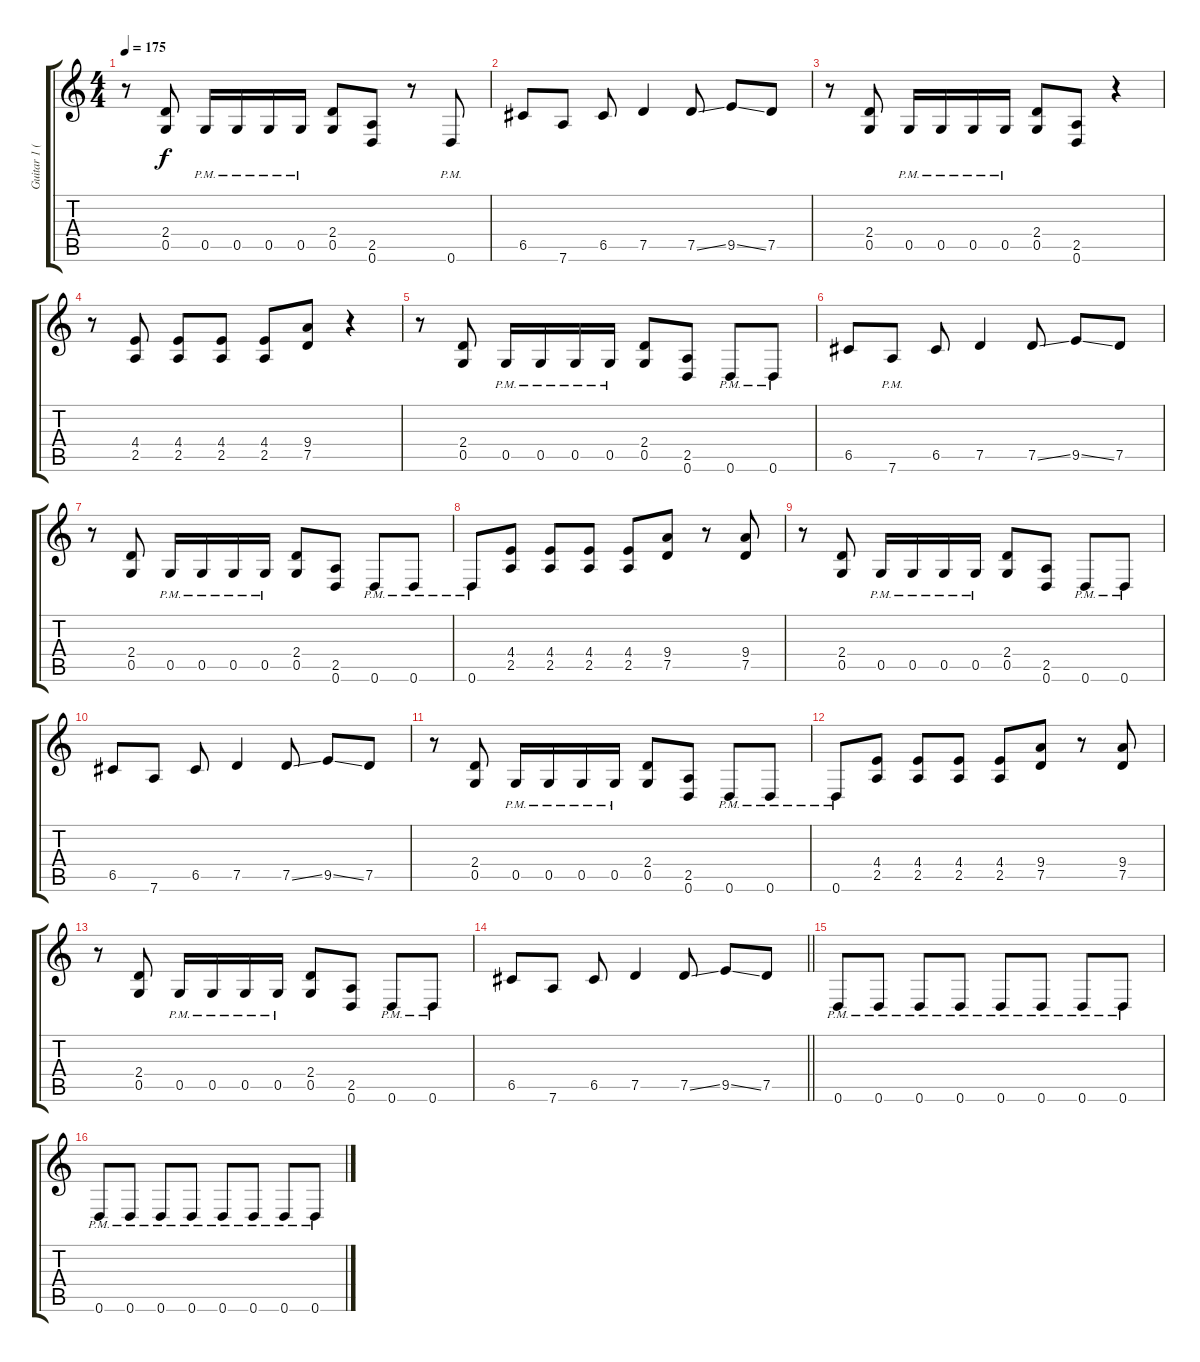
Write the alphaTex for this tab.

\track ("Guitar 1 (Rhythm)" "Guitar 1 (") {instrument distortionguitar}
\staff {score tabs}
\tuning (D4 A3 F3 C3 G2 D2) {hide}
\ts (4 4)
\tempo 175
\clef g2
\ks c
r.8{dy f} (2.4 0.5).8 0.5{pm}.16 0.5{pm}.16 0.5{pm}.16 0.5{pm}.16 (2.4 0.5).8 (2.5 0.6).8 r.8 0.6{pm}.8 |
6.5.8 7.6.8 6.5.8 7.5.4 7.5{ss}.8 9.5{ss}.8 7.5.8 |
r.8 (2.4 0.5).8 0.5{pm}.16 0.5{pm}.16 0.5{pm}.16 0.5{pm}.16 (2.4 0.5).8 (2.5 0.6).8 r.4 |
r.8 (4.4 2.5).8 (4.4 2.5).8 (4.4 2.5).8 (4.4 2.5).8 (9.4 7.5).8 r.4 |
r.8 (2.4 0.5).8 0.5{pm}.16 0.5{pm}.16 0.5{pm}.16 0.5{pm}.16 (2.4 0.5).8 (2.5 0.6).8 0.6{pm}.8 0.6{pm}.8 |
6.5.8 7.6{pm}.8 6.5.8 7.5.4 7.5{ss}.8 9.5{ss}.8 7.5.8 |
r.8 (2.4 0.5).8{volume 14 balance 1} 0.5{pm}.16 0.5{pm}.16 0.5{pm}.16 0.5{pm}.16 (2.4 0.5).8 (2.5 0.6).8 0.6{pm}.8 0.6{pm}.8 |
0.6{pm}.8 (4.4 2.5).8 (4.4 2.5).8 (4.4 2.5).8 (4.4 2.5).8 (9.4 7.5).8 r.8 (9.4 7.5).8 |
r.8 (2.4 0.5).8 0.5{pm}.16 0.5{pm}.16 0.5{pm}.16 0.5{pm}.16 (2.4 0.5).8 (2.5 0.6).8 0.6{pm}.8 0.6{pm}.8 |
6.5.8 7.6.8 6.5.8 7.5.4 7.5{ss}.8 9.5{ss}.8 7.5.8 |
r.8 (2.4 0.5).8 0.5{pm}.16 0.5{pm}.16 0.5{pm}.16 0.5{pm}.16 (2.4 0.5).8 (2.5 0.6).8 0.6{pm}.8 0.6{pm}.8 |
0.6{pm}.8 (4.4 2.5).8 (4.4 2.5).8 (4.4 2.5).8 (4.4 2.5).8 (9.4 7.5).8 r.8 (9.4 7.5).8 |
r.8 (2.4 0.5).8 0.5{pm}.16 0.5{pm}.16 0.5{pm}.16 0.5{pm}.16 (2.4 0.5).8 (2.5 0.6).8 0.6{pm}.8 0.6{pm}.8 |
\barLineRight lightlight
6.5.8 7.6.8 6.5.8 7.5.4 7.5{ss}.8 9.5{ss}.8 7.5.8 |
0.6{pm}.8 0.6{pm}.8 0.6{pm}.8 0.6{pm}.8 0.6{pm}.8 0.6{pm}.8 0.6{pm}.8 0.6{pm}.8 |
0.6{pm}.8 0.6{pm}.8 0.6{pm}.8 0.6{pm}.8 0.6{pm}.8 0.6{pm}.8 0.6{pm}.8 0.6{pm}.8
